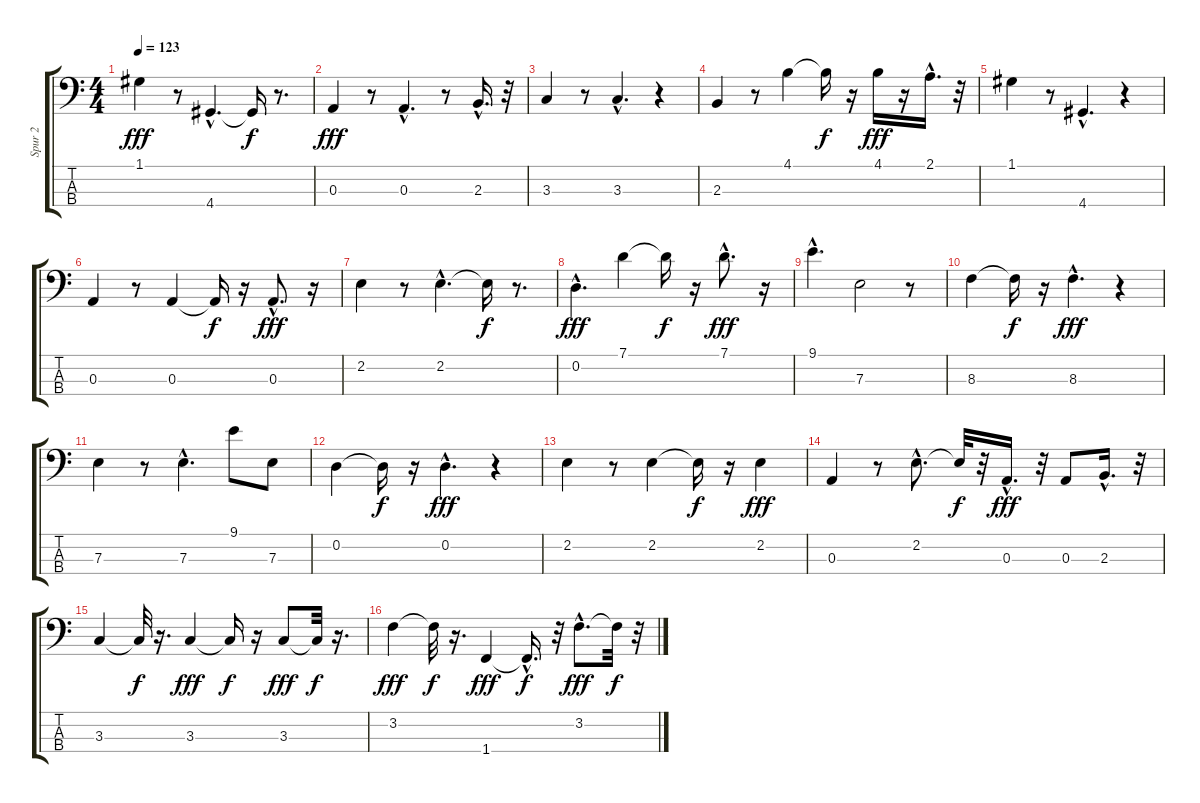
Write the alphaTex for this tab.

\track ("Spur 2" "Spur 2") {instrument fretlessbass}
\staff {score tabs}
\tuning (G2 D2 A1 E1) {hide}
\ts (4 4)
\tempo 123
\clef f4
\ks c
1.1.4{dy fff} r.8 4.4{hac}.4{d} 4.4{t}.16{dy f} r.8{d} |
0.3.4{dy fff} r.8 0.3{hac}.4{d} r.8 2.3{hac}.16{d} r.32 |
3.3.4 r.8 3.3{hac}.4{d} r.4 |
2.3.4 r.8 4.1.4 4.1{t}.16{dy f} r.16 4.1.16{dy fff} r.16 2.1{hac}.16{d} r.32 |
1.1.4 r.8 4.4{hac}.4{d} r.4 |
0.3.4 r.8 0.3.4 0.3{t}.16{dy f} r.16 0.3{hac}.8{d dy fff} r.16 |
2.2.4 r.8 2.2{hac}.4{d} 2.2{t}.16{dy f} r.8{d} |
0.2{hac}.4{d dy fff} 7.1.4 7.1{t}.16{dy f} r.16 7.1{hac}.8{d dy fff} r.16 |
9.1{hac}.4{d} 7.3.2 r.8 |
8.3.4 8.3{t}.16{dy f} r.16 8.3{hac}.4{d dy fff} r.4 |
7.3.4 r.8 7.3{hac}.4{d} 9.1.8 7.3.8 |
0.2.4 0.2{t}.16{dy f} r.16 0.2{hac}.4{d dy fff} r.4 |
2.2.4 r.8 2.2.4 2.2{t}.16{dy f} r.16 2.2.4{dy fff} |
0.3.4 r.8 2.2{hac}.8{d} 2.2{t}.32{dy f} r.32 0.3{hac}.16{d dy fff} r.32 0.3.8 2.3{hac}.16{d} r.32 |
3.3.4 3.3{t}.32{dy f} r.16{d} 3.3.4{dy fff} 3.3{t}.16{dy f} r.16 3.3.8{dy fff} 3.3{t}.32{dy f} r.16{d} |
3.2.4{dy fff} 3.2{t}.32{dy f} r.16{d} 1.4.4{dy fff} 1.4{hac t}.16{d dy f} r.32 3.2{hac}.8{d dy fff} 3.2{t}.32{dy f} r.32
